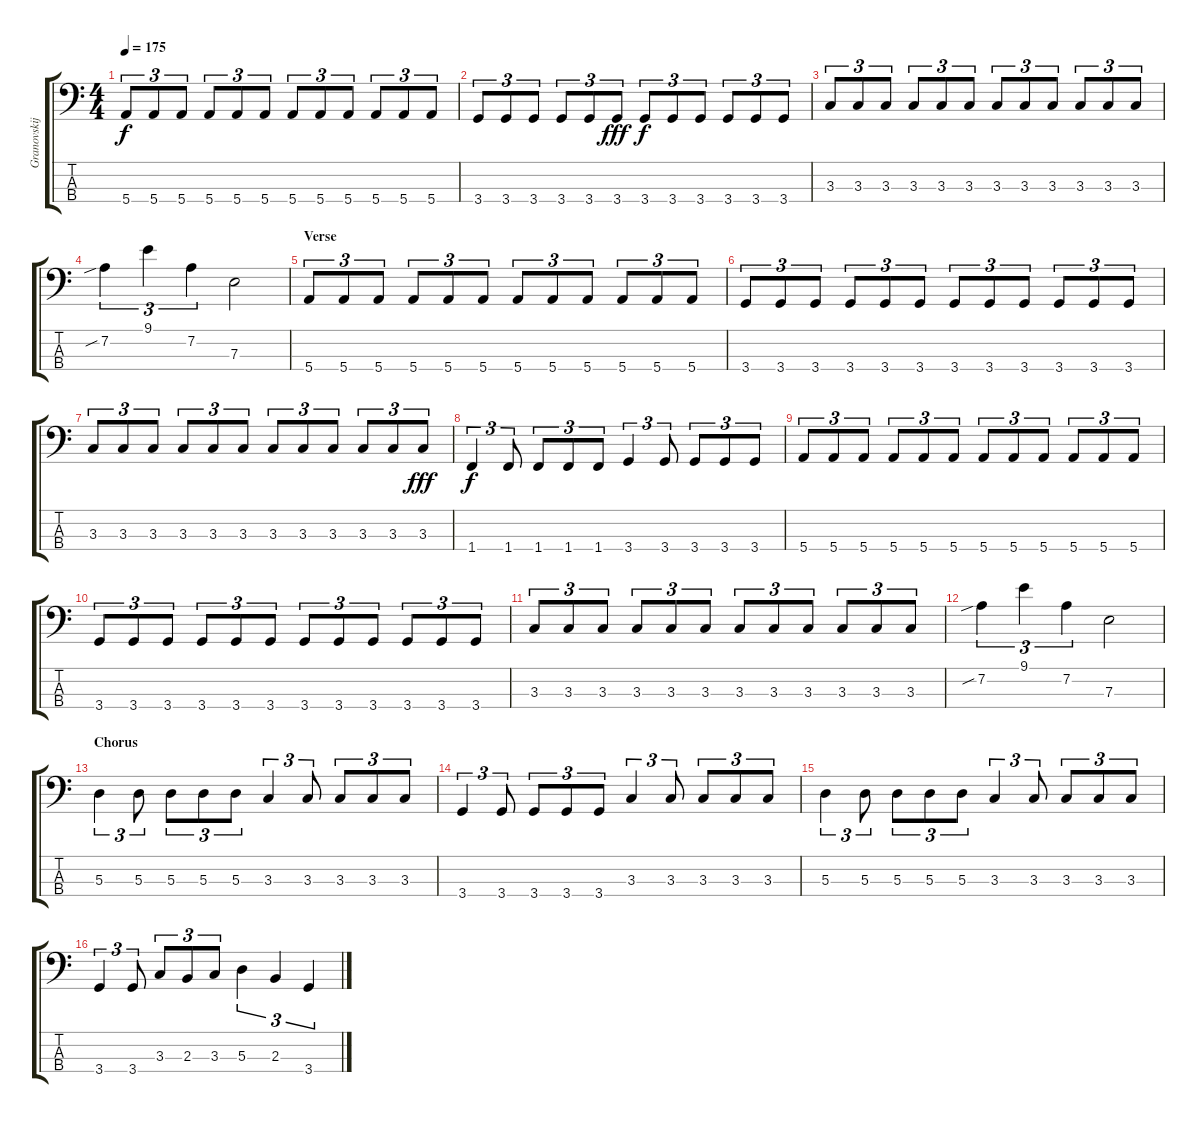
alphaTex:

\track ("Granovskij" "Granovskij") {instrument electricbassfinger}
\staff {score tabs}
\tuning (G2 D2 A1 E1) {hide}
\ts (4 4)
\tempo 175
\clef f4
\ks c
5.4.8{tu (3 2) dy f} 5.4.8{tu (3 2)} 5.4.8{tu (3 2)} 5.4.8{tu (3 2)} 5.4.8{tu (3 2)} 5.4.8{tu (3 2)} 5.4.8{tu (3 2)} 5.4.8{tu (3 2)} 5.4.8{tu (3 2)} 5.4.8{tu (3 2)} 5.4.8{tu (3 2)} 5.4.8{tu (3 2)} |
3.4.8{tu (3 2)} 3.4.8{tu (3 2)} 3.4.8{tu (3 2)} 3.4.8{tu (3 2)} 3.4.8{tu (3 2)} 3.4.8{tu (3 2) dy fff} 3.4.8{tu (3 2) dy f} 3.4.8{tu (3 2)} 3.4.8{tu (3 2)} 3.4.8{tu (3 2)} 3.4.8{tu (3 2)} 3.4.8{tu (3 2)} |
3.3.8{tu (3 2)} 3.3.8{tu (3 2)} 3.3.8{tu (3 2)} 3.3.8{tu (3 2)} 3.3.8{tu (3 2)} 3.3.8{tu (3 2)} 3.3.8{tu (3 2)} 3.3.8{tu (3 2)} 3.3.8{tu (3 2)} 3.3.8{tu (3 2)} 3.3.8{tu (3 2)} 3.3.8{tu (3 2)} |
7.2{sib}.4{tu (3 2)} 9.1.4{tu (3 2)} 7.2.4{tu (3 2)} 7.3.2 |
\section ("" "Verse")
5.4.8{tu (3 2)} 5.4.8{tu (3 2)} 5.4.8{tu (3 2)} 5.4.8{tu (3 2)} 5.4.8{tu (3 2)} 5.4.8{tu (3 2)} 5.4.8{tu (3 2)} 5.4.8{tu (3 2)} 5.4.8{tu (3 2)} 5.4.8{tu (3 2)} 5.4.8{tu (3 2)} 5.4.8{tu (3 2)} |
3.4.8{tu (3 2)} 3.4.8{tu (3 2)} 3.4.8{tu (3 2)} 3.4.8{tu (3 2)} 3.4.8{tu (3 2)} 3.4.8{tu (3 2)} 3.4.8{tu (3 2)} 3.4.8{tu (3 2)} 3.4.8{tu (3 2)} 3.4.8{tu (3 2)} 3.4.8{tu (3 2)} 3.4.8{tu (3 2)} |
3.3.8{tu (3 2)} 3.3.8{tu (3 2)} 3.3.8{tu (3 2)} 3.3.8{tu (3 2)} 3.3.8{tu (3 2)} 3.3.8{tu (3 2)} 3.3.8{tu (3 2)} 3.3.8{tu (3 2)} 3.3.8{tu (3 2)} 3.3.8{tu (3 2)} 3.3.8{tu (3 2)} 3.3.8{tu (3 2) dy fff} |
1.4.4{tu (3 2) dy f} 1.4.8{tu (3 2)} 1.4.8{tu (3 2)} 1.4.8{tu (3 2)} 1.4.8{tu (3 2)} 3.4.4{tu (3 2)} 3.4.8{tu (3 2)} 3.4.8{tu (3 2)} 3.4.8{tu (3 2)} 3.4.8{tu (3 2)} |
5.4.8{tu (3 2)} 5.4.8{tu (3 2)} 5.4.8{tu (3 2)} 5.4.8{tu (3 2)} 5.4.8{tu (3 2)} 5.4.8{tu (3 2)} 5.4.8{tu (3 2)} 5.4.8{tu (3 2)} 5.4.8{tu (3 2)} 5.4.8{tu (3 2)} 5.4.8{tu (3 2)} 5.4.8{tu (3 2)} |
3.4.8{tu (3 2)} 3.4.8{tu (3 2)} 3.4.8{tu (3 2)} 3.4.8{tu (3 2)} 3.4.8{tu (3 2)} 3.4.8{tu (3 2)} 3.4.8{tu (3 2)} 3.4.8{tu (3 2)} 3.4.8{tu (3 2)} 3.4.8{tu (3 2)} 3.4.8{tu (3 2)} 3.4.8{tu (3 2)} |
3.3.8{tu (3 2)} 3.3.8{tu (3 2)} 3.3.8{tu (3 2)} 3.3.8{tu (3 2)} 3.3.8{tu (3 2)} 3.3.8{tu (3 2)} 3.3.8{tu (3 2)} 3.3.8{tu (3 2)} 3.3.8{tu (3 2)} 3.3.8{tu (3 2)} 3.3.8{tu (3 2)} 3.3.8{tu (3 2)} |
7.2{sib}.4{tu (3 2)} 9.1.4{tu (3 2)} 7.2.4{tu (3 2)} 7.3.2 |
\section ("" "Chorus")
5.3.4{tu (3 2)} 5.3.8{tu (3 2)} 5.3.8{tu (3 2)} 5.3.8{tu (3 2)} 5.3.8{tu (3 2)} 3.3.4{tu (3 2)} 3.3.8{tu (3 2)} 3.3.8{tu (3 2)} 3.3.8{tu (3 2)} 3.3.8{tu (3 2)} |
3.4.4{tu (3 2)} 3.4.8{tu (3 2)} 3.4.8{tu (3 2)} 3.4.8{tu (3 2)} 3.4.8{tu (3 2)} 3.3.4{tu (3 2)} 3.3.8{tu (3 2)} 3.3.8{tu (3 2)} 3.3.8{tu (3 2)} 3.3.8{tu (3 2)} |
5.3.4{tu (3 2)} 5.3.8{tu (3 2)} 5.3.8{tu (3 2)} 5.3.8{tu (3 2)} 5.3.8{tu (3 2)} 3.3.4{tu (3 2)} 3.3.8{tu (3 2)} 3.3.8{tu (3 2)} 3.3.8{tu (3 2)} 3.3.8{tu (3 2)} |
3.4.4{tu (3 2)} 3.4.8{tu (3 2)} 3.3.8{tu (3 2)} 2.3.8{tu (3 2)} 3.3.8{tu (3 2)} 5.3.4{tu (3 2)} 2.3.4{tu (3 2)} 3.4.4{tu (3 2)}
